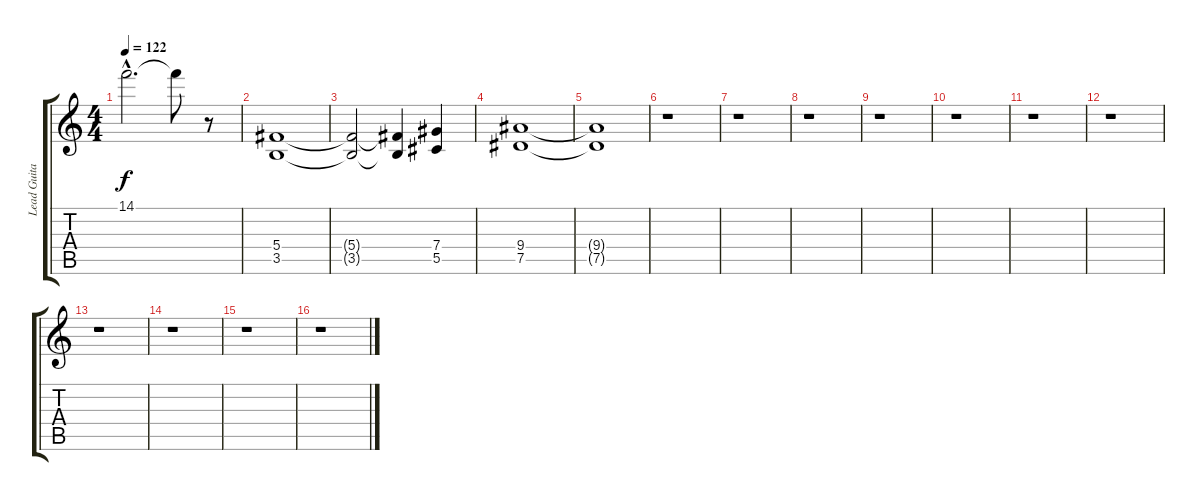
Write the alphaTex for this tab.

\track ("Lead Guitar II" "Lead Guita") {instrument distortionguitar}
\staff {score tabs}
\tuning (Eb4 Bb3 Gb3 Db3 Ab2 Eb2) {hide}
\ts (4 4)
\tempo 122
\clef g2
\ks c
14.1{hac t}.2{d dy f} 14.1{t}.8 r.8 |
(5.4 3.5).1 |
(5.4{t} 3.5{t}).2 (5.4{t} 3.5{t}).4 (7.4 5.5).4 |
(9.4 7.5).1 |
(9.4{t} 7.5{t}).1 |
r.1 |
r.1 |
r.1 |
r.1 |
r.1 |
r.1 |
r.1 |
r.1 |
r.1 |
r.1 |
r.1
